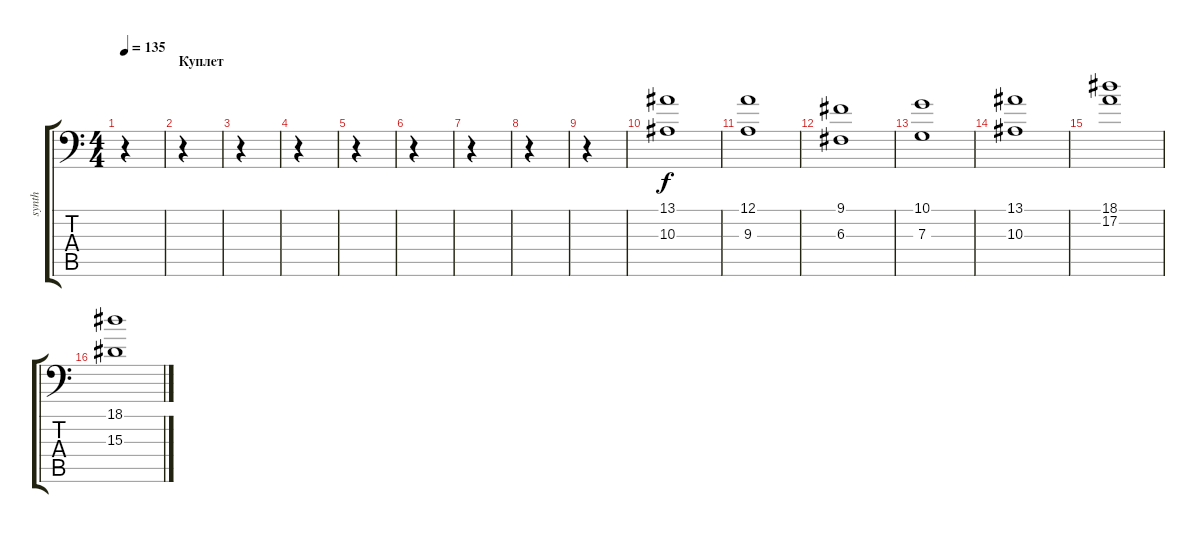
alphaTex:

\track ("synth" "synth") {instrument choiraahs}
\staff {score tabs}
\tuning (A3 E3 C3 G2 D2 G1) {hide}
\ts (4 4)
\tempo 135
\clef f4
\ks c
r.4{dy f} |
\section ("" "Куплет")
r.4 |
r.4 |
r.4 |
r.4 |
r.4 |
r.4 |
r.4 |
r.4 |
(13.1 10.3).1 |
(12.1 9.3).1 |
(9.1 6.3).1 |
(10.1 7.3).1 |
(13.1 10.3).1 |
(18.1 17.2).1 |
(18.1 15.3).1
